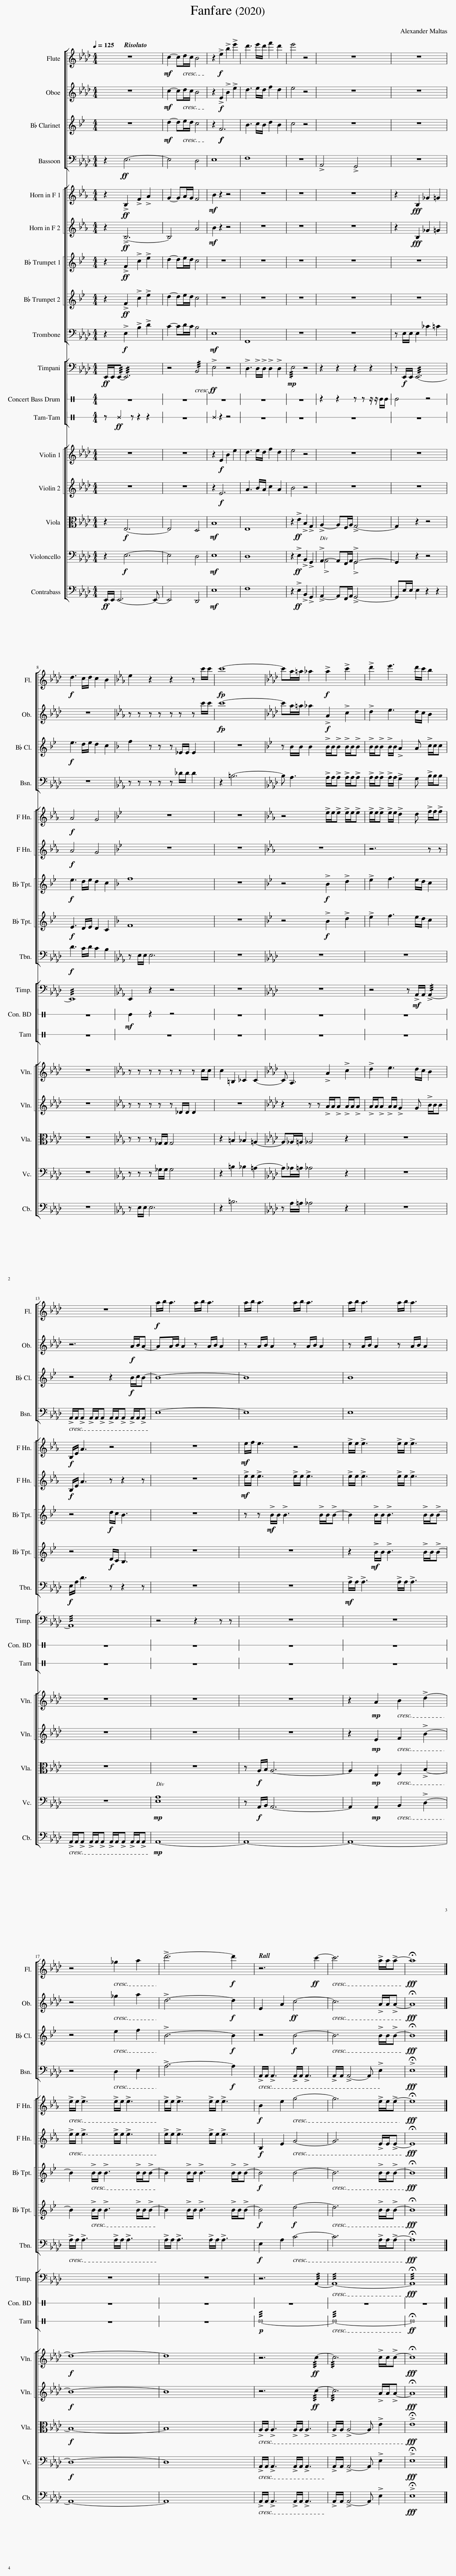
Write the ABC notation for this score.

X:1
%%score [ 1 2 3 4 ] [ [ 5 6 ] [ 7 8 ] 9 ] [ 10 11 12 ] [ [ 13 14 ] 15 ( 16 17 ) 18 ]
L:1/8
Q:1/4=125
M:4/4
I:linebreak $
K:Ab
V:1 treble
V:2 treble
V:3 treble transpose=-2
V:4 bass
V:5 treble transpose=-7
V:6 treble transpose=-7
V:7 treble transpose=-2
V:8 treble transpose=-2
V:9 bass
V:10 bass
V:11 perc stafflines=1
K:none
V:12 perc stafflines=1
K:none
V:13 treble
V:14 treble
V:15 alto
V:16 bass
V:17 bass
V:18 bass transpose=-12
V:1
 z8 |!mf! c2- cd/c/ B4 | z2!f! !>!e2 !>!b2 !>!e'2 | d'3 e'/d'/ f'2 d'2 | e'4 z4 | %5
 z8 | z8 |$!f! d3 c/d/ c2 B2 |[K:Eb] e2 z2 z2 z c'/c'/ | c'8- | %10
[K:Ab] c'a/=a/ _a2!f! !>!a2 !>!c'2 | !>!d'2 e'3 d'/c'/ b2 |$ z8 |!f! a/b/ a3 a/b/ a3 | a/b/ a3 a/b/ a3 | %15
 a/b/ a3 a/b/ a3 |$ z4 _g2 a2 | !>!d'6-!f! d'2 | z6!ff! c'2- | c'6 !>!a/a/!>!a- | %20
!fff! !fermata!a8 |] %21
V:2
 z8 |!mf! c2- cd/c/ B4 | z2!f! !>!E2 !>!B2 !>!e2 | d3 e/d/ f2 d2 | e4 z4 | %5
 z8 | z8 |$ z8 |[K:Eb] z z z z z z z c'/c'/ | c'8- | %10
[K:Ab] c'a/=a/ _a2!f! !>!A2 !>!c2 | !>!d2 e3 d/c/ B2 |$ z6!f! A/B/A- | AA/B/ A2 z A/B/ A2 | z A/B/ A2 z A/B/ A2 | %15
 z A/B/ A2 z A/B/ A2 |$ z4 _g2 a2 | !>!d6-!f! d2 | E2 A2!ff! c4- | c6 !>!A/A/!>!A- | %20
!fff! !fermata!A8 |] %21
V:3
[K:Bb] z8 |!mf! d2- de/d/ c4 | z2!f!!f! F6 | B3 c/B/ d2 B2 | c4 z4 | %5
 z8 | z8 |$!f! e3 d/e/ d2 c2 |[K:F] f2 z z z _E/E/ E2 | z8 | %10
[K:Bb] z B/B/ B2 !>!B/B/!>!B !>!B/B/!>!B | !>!B/B/!>!B !>!B/B/ !>!A2 A !>!c/c/c |$ z4 z2!f! B/c/B- | B8- | B8 | %15
 B8 |$ z4 e2 f2 | !>!B6-!f! B2 | z4!f! B4- | B6 !>!B/B/!>!B- | %20
!fff! !fermata!B8 |] %21
V:4
 z2!ff! E,6- | E,4 D,4 | E,8 | F,8 | z8 | %5
 !>!A,,4 !>!G,,4 | z8 |$ z8 |[K:Eb] z z z z z _D/D/ D2 | z2 =B,6- | %10
[K:Ab] B, A,3 !>!A,/A,/!>!A, !>!A,/A,/!>!A, | !>!A,/A,/!>!A, !>!A,/A,/ !>!G,2 G, !>!B,/B,/B, |$ !>!A,,/A,,/!>!A,, !>!A,,/A,,/!>!A,, !>!A,,/A,,/!>!A,, !>!A,,/A,,/!>!A,, | E,8- | E,8 | %15
 E,8 |$ z4 D,2 E,2 | !>!A,6-!f! A,2 | !>!A,,/A,,/ !>!A,,3 !>!A,,/A,,/ !>!A,,3 | !>!A,,/A,,/ !>!A,,4- A,, !>!E,2 | %20
!fff! !>!!fermata!E,8 |] %21
V:5
[K:Eb] z2!ff! !>!B,2 !>!F2 !>!A2 | G2- GA/G/ F4 |!mf! B2 z2 z4 | z8 | z8 | %5
 z8 | z2!fff! B,2 _G2 =G2 |$!f! A4 G4 |[K:Bb] z8 | z8 | %10
[K:Eb] z4 !>!e/e/!>!e !>!e/e/!>!e | !>!e/e/!>!e !>!e/e/ !>!d2 d !>!f/f/!>!f |$!f! B,/E/ A3 z4 | z8 |!mf! e/f/ e3 z4 | %15
 !>!e/e/ !>!e3 !>!e/e/ !>!e3 |$ !>!e/e/ !>!e3 !>!e/e/ !>!e3 | !>!e/e/ !>!e3 !>!e/e/ !>!e3 |!f! B2 e2 g4- | g6 !>!e/e/!>!e- | %20
!fff! !fermata!e8 |] %21
V:6
[K:Eb] z2!ff! !>!B,6- | B,4 A4 |!mf! B2 z2 z4 | z8 | z8 | %5
 z8 | z2!fff! B,2 _G2 =G2 |$!f! A4 G4 |[K:Bb] z8 | z8 | %10
[K:Eb] z8 | z6 z z |$!f! B,/E/ A3 z z2 z | z8 |!mf! !>!e/e/ !>!e3 !>!e/e/ !>!e3 | %15
 !>!e/e/ !>!e3 !>!e/e/ !>!e3 |$ !>!e/e/ !>!e3 !>!e/e/ !>!e3 | !>!e/e/ !>!e3 !>!e/e/ !>!e3 |!f! B,2 E2 G4- | G6 !>!E/E/!>!E- | %20
!fff! !fermata!E8 |] %21
V:7
[K:Bb] z2!ff! !>!F2 !>!c2 !>!e2 | d2- de/d/ c4 | z8 | z8 | z8 | %5
 z8 | z8 |$!f! e3 d/e/ d2 c2 |[K:F] f8 | z8 | %10
[K:Bb] z4!f! !>!B2 !>!d2 | !>!e2 f3 e/d/ c2 |$ z4!f! d/c/ B3 | z8 | z z!mf! !>!B/B/ !>!B3 !>!B/B/!>!B- | %15
 B2 !>!B/B/ !>!B3 !>!B/B/!>!B- |$ B2 !>!B/B/ !>!B3 !>!B/B/!>!B- | B2 !>!B/B/ !>!B3 !>!B/B/!>!B- |!f! B4 B4- | B6 !>!B/B/!>!B- | %20
!fff! !fermata!B8 |] %21
V:8
[K:Bb] z2!ff! !>!F2 !>!c2 !>!e2 | d2- de/d/ c4 | z8 | z8 | z8 | %5
 z8 | z8 |$!f! E3 D/E/ D2 C2 |[K:F] F8 | z8 | %10
[K:Bb] z4!f! !>!B2 !>!d2 | !>!e2 f3 e/d/ c2 |$ z4!f! D/C/ B,3 | z8 | z8 | %15
 z2!mf! !>!B/B/ !>!B3 !>!B/B/!>!B- |$ B2 !>!B/B/ !>!B3 !>!B/B/!>!B- | B2 !>!B/B/ !>!B3 !>!B/B/!>!B- |!f! B4!f! d4- | d6 !>!B/B/!>!B- | %20
!fff! !fermata!B8 |] %21
V:9
 z2!f! !>!E,2 !>!B,2 !>!D2 | C2- CD/C/ B,4 |!mf! E,8 | F,,8 | z8 | %5
 z8 | z E,/E,/ E,2 _C2 =C2 |$!f! D3 C/D/ C2 B,2 |[K:Eb] z E,/E,/ E,6 | z8 | %10
[K:Ab] z8 | z8 |$!f! E,/A,/ D3 z z2 z | z8 | z8 | %15
!mf! !>!A,/A,/ !>!A,3 !>!A,/A,/ !>!A,3 |$ !>!A,/A,/ !>!A,3 !>!A,/A,/ !>!A,3 | !>!A,/A,/ !>!A,3 !>!A,/A,/ !>!A,3 |!f! E,2 A,2 C4- | C6 !>!A,/A,/!>!A,- | %20
!fff! !fermata!A,8 |] %21
V:10
!ff! E,,/E,,/!///!E,,- !///!E,,6 | z4 !///!B,,4 |!ff! !>!E,4 z4 | !>!D,3 !>!D,/!>!D,/ !>!D,2 !>!D,2 |!mp! !///!E,4 z4 | %5
 z2 z2 z2 z2 | z!f! E,,/E,,/ !///!E,,6- |$ !///!E,,8 |[K:Eb] E,,2 z2 z4 | z8 | %10
[K:Ab] z8 | z4 z!mf! !>!A,,/A,,/ !///!!>!A,,2- |$ !///!A,,8 | z4 z2 z z | z8 | %15
 z8 |$ z8 | z8 | z6 !///!A,,2- | !///!A,,8- | %20
!fff! !///!!fermata!A,,8 |] %21
V:11
[K:C] z8 | z8 | z8 | z8 | z8 | %5
 z2 z2 z z z/ z/ E/E/ | E4 z4 |$ z8 |!mf! E2 z2 z4 | z8 | %10
 z8 | z8 |$ z8 | z8 | z8 | %15
 z8 |$ z8 | z8 | z8 | z8 | %20
 z8 |] %21
V:12
[K:C] z!ff! ^E2 z z2 z2 | z8 | ^E2 z2 z4 | z8 | z8 | %5
 z8 | z8 |$ z8 | z8 | z8 | %10
 z8 | z8 |$ z8 | z8 | z8 | %15
 z8 |$ z8 | z8 |!p! !///!^E8- | !///!^E8- | %20
!ff! !fermata!^E8 |] %21
V:13
 z8 | z8 | z2!f! E2 B2 e2 | d3 e/d/ f2 d2 | e4 z4 | %5
 z8 | z8 |$ z8 |[K:Eb] z z z z z z z c/c/ | c2 =B,2 _C2 C2- | %10
[K:Ab] C A,3 !>!A2 !>!c2 | !>!d2 e3 d/c/ B2 |$ z8 | z8 | z8 | %15
 z2!mp! A2 B2 !>!d2- |$!f! d8- | d8 | z6!ff! !///!c2- | !///!c6 !>!c/c/!>!c- | %20
!fff! !fermata!c8 |] %21
V:14
 z8 | z8 | z2!f! E6 | A3 B/A/ c2 A2 | B4 z4 | %5
 z8 | z8 |$ z8 |[K:Eb] z z z z z _D/D/ D2 | z8 | %10
[K:Ab] z2 z z !>!A/A/!>!A !>!A/A/!>!A | !>!A/A/!>!A !>!A/A/ !>!G2 G !>!B/B/B |$ z8 | z8 | z8 | %15
 z2!mp! E2 F2 !>!B2- |$!f! B8- | B8 | z6!ff! !///!c2- | !///!c6 !>!A/A/!>!A- | %20
!fff! !fermata!A8 |] %21
V:15
 z2!f! E,6- | E,4 D,4 |!mf! B,8 | E,8 | z2!ff! !>!E2 !>!B,2 !>!G,2 | %5
 !>!A,2- A,F,/A,/ !>!G,4- | G,2 z2 z4 |$ z8 |[K:Eb] z z z _G,/G,/ G,4 | z2 =B,2 _B,2 =A,2- | %10
[K:Ab] A,_A,/=A,/ _A,4 z2 | z8 |$ z8 | z8 | z!f! A,/B,/ A,6- | %15
 A,2!mp! E,2 F,2 !>!B,2- |$!f! B,8- | B,8 | !>!A,/A,/ !>!A,3 !>!A,/A,/ !>!A,3 | !>!A,/A,/ !>!A,4- A, !>!E2 | %20
!fff! !>!!fermata!E8 |] %21
V:16
 z2!f! E,6- | E,4 D,4 |!mf! E,8 | D,8 | z2!ff! !>!E,2 !>!B,,2 !>!G,,2 | %5
 !>!A,,2- A,,F,,/A,,/ !>!G,,4- | G,,2 z2 z4 |$ z8 |[K:Eb] z z z _G,/G,/ G,4 | z2 =B,2 _B,2 =A,2- | %10
[K:Ab] A,_A,/=A,/ _A,4 z2 | z8 |$ z8 |!mp! [E,A,]8 | z!f! A,,/B,,/ A,,6- | %15
 A,,2!mp! A,,2 B,,2 !>!D,2- |$!f! D,8- | D,8 | !>!A,,/A,,/ !>!A,,3 !>!A,,/A,,/ !>!A,,3 | !>!A,,/A,,/ !>!A,,4- A,, !>!E,2 | %20
!fff! !>!!fermata!E,8 |] %21
V:17
 x8 | x8 | x8 | x8 | x8 | %5
 !>!A,,4 !>!G,,4 | x8 |$ x8 |[K:Eb] x8 | x8 | %10
[K:Ab] x8 | x8 |$ x8 | x8 | x8 | %15
 x8 |$ x8 | x8 | x8 | x8 | %20
 x8 |] %21
V:18
!ff! E,,/E,,/ E,,6- E,,- | E,,4 D,,4 |!mf! E,8 | F,8 | z2!ff! !>!E,2 !>!B,,2 !>!G,,2 | %5
 !>!A,,2- A,,F,,/A,,/ !>!G,,4- | G,,E,/E,/ E,2 z2 z2 |$ z8 |[K:Eb] z E,/E,/ E,6 | z2 =B,6 | %10
[K:Ab] z A,/=A,/ _A,4 z2 | z8 |$ !>!A,,/A,,/!>!A,, !>!A,,/A,,/!>!A,, !>!A,,/A,,/!>!A,, !>!A,,/A,,/!>!A,, |!mp! A,,8- | A,,8- | %15
 A,,8- |$ A,,8- | A,,8 | !>!A,,/A,,/ !>!A,,3 !>!A,,/A,,/ !>!A,,3 | !>!A,,/A,,/ !>!A,,4- A,, !>!E,2 | %20
!fff! !>!!fermata!E,8 |] %21
